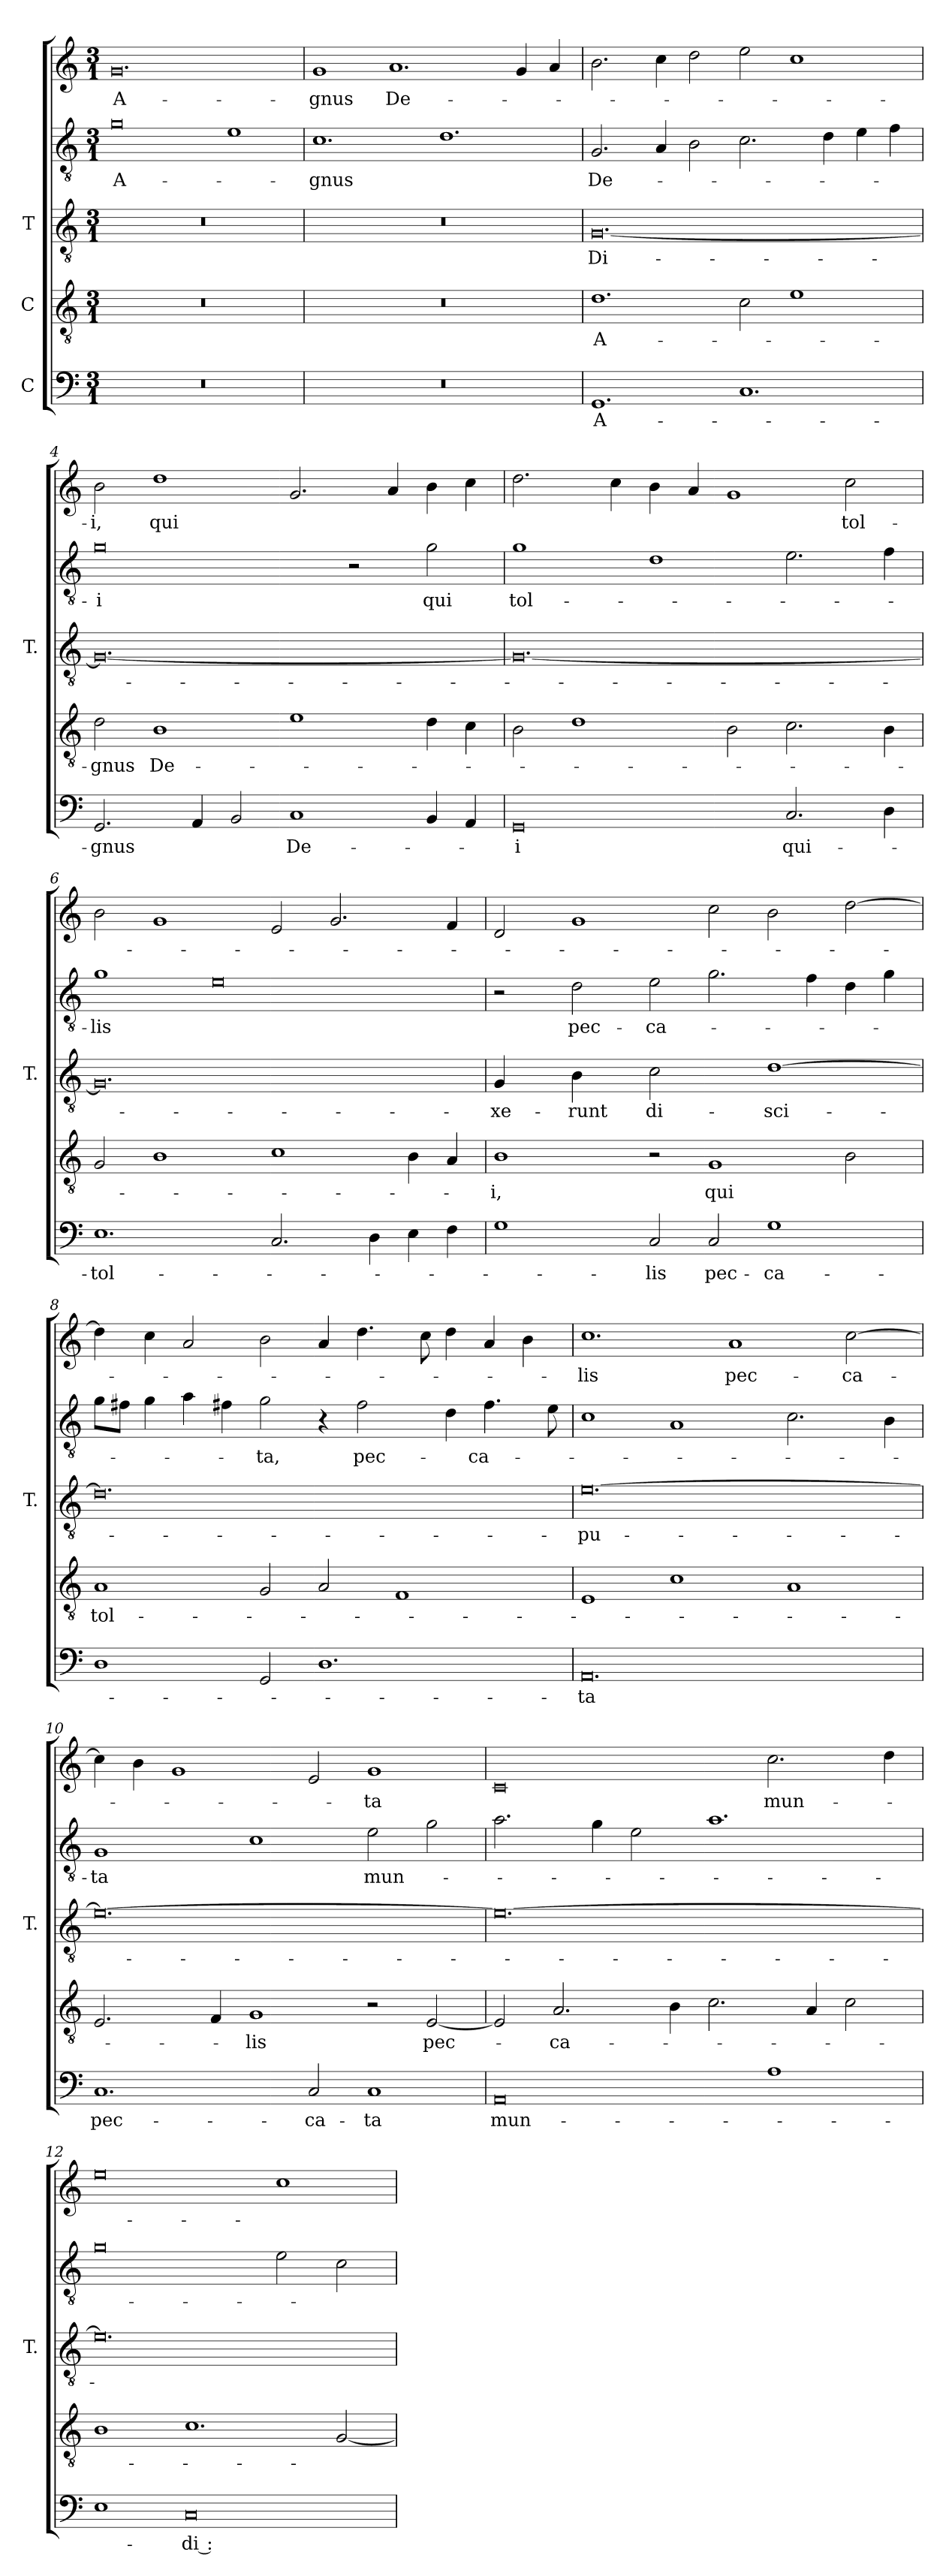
**kern	**text	**kern	**text	**kern	**text	**kern	**text	**kern	**text
*part5	*part5	*part4	*part4	*part3	*part3	*part2	*part2	*part1	*part1
*staff5	*staff5	*staff4	*staff4	*staff3	*staff3	*staff2	*staff2	*staff1	*staff1
*I"C	*	*I"C	*	*I"T	*	*	*	*	*
*	*	*	*	*I'T.	*	*	*	*	*
*clefF4	*	*clefGv2	*	*clefGv2	*	*clefGv2	*	*clefG2	*
*	*	*ITrd7c12	*	*ITrd7c12	*	*ITrd7c12	*	*	*
*k[]	*	*k[]	*	*k[]	*	*k[]	*	*k[]	*
*C:	*	*C:	*	*C:	*	*C:	*	*C:	*
*M3/1	*	*M3/1	*	*M3/1	*	*M3/1	*	*M3/1	*
=1	=1	=1	=1	=1	=1	=1	=1	=1	=1
!LO:N:vis=0	!	!LO:N:vis=0	!	!LO:N:vis=0	!	!	!	!	!
0.r	.	0.r	.	0.r	.	0G/	A-	0.g/	A-
.	.	.	.	.	.	1E/	.	.	.
=2	=2	=2	=2	=2	=2	=2	=2	=2	=2
!LO:N:vis=0	!	!LO:N:vis=0	!	!LO:N:vis=0	!	!	!	!	!
0.r	.	0.r	.	0.r	.	1.C/	-gnus	1g/	-gnus
.	.	.	.	.	.	.	.	1.a/	De-
.	.	.	.	.	.	1.D/	.	.	.
.	.	.	.	.	.	.	.	4g/	.
.	.	.	.	.	.	.	.	4a/	.
=3	=3	=3	=3	=3	=3	=3	=3	=3	=3
1.GG/	A-	1.D/	A-	[0.GG/	Di-	2.GG/	De-	2.b\	.
.	.	.	.	.	.	4AA/	.	4cc\	.
.	.	.	.	.	.	2BB\	.	2dd\	.
1.C/	.	2C\	.	.	.	2.C\	.	2ee\	.
.	.	1E/	.	.	.	.	.	1cc/	.
.	.	.	.	.	.	4D\	.	.	.
.	.	.	.	.	.	4E\	.	.	.
.	.	.	.	.	.	4F\	.	.	.
=4	=4	=4	=4	=4	=4	=4	=4	=4	=4
2.GG/	-gnus	2D\	-gnus	0.GG/_	.	0G/	-i	2b\	-i,
.	.	1BB\	De-	.	.	.	.	1dd/	qui
4AA/	.	.	.	.	.	.	.	.	.
2BB/	.	.	.	.	.	.	.	.	.
1C/	De-	1E/	.	.	.	.	.	2.g/	.
.	.	.	.	.	.	2r	.	.	.
.	.	.	.	.	.	.	.	4a/	.
4BB/	.	4D\	.	.	.	2G\	qui	4b\	.
4AA/	.	4C\	.	.	.	.	.	4cc\	.
!!LO:LB:g=z
=5	=5	=5	=5	=5	=5	=5	=5	=5	=5
0GG/	-i	2BB\	.	0.GG/_	.	1G/	tol-	2.dd\	.
.	.	1D/	.	.	.	.	.	.	.
.	.	.	.	.	.	.	.	4cc\	.
.	.	.	.	.	.	1D/	.	4b\	.
.	.	.	.	.	.	.	.	4a/	.
.	.	2BB\	.	.	.	.	.	1g/	.
2.C/	qui-	2.C\	.	.	.	2.E\	.	.	.
.	.	.	.	.	.	.	.	2cc\	tol-
4D\	.	4BB\	.	.	.	4F\	.	.	.
=6	=6	=6	=6	=6	=6	=6	=6	=6	=6
1.E/	-tol-	2GG/	.	0.GG/]	.	1G/	-lis	2b\	.
.	.	1BB\	.	.	.	.	.	1g/	.
.	.	.	.	.	.	0E/	.	.	.
2.C/	.	1C/	.	.	.	.	.	2e/	.
.	.	.	.	.	.	.	.	2.g/	.
4D\	.	.	.	.	.	.	.	.	.
4E\	.	4BB\	.	.	.	.	.	.	.
4F\	.	4AA/	.	.	.	.	.	4f/	.
=7	=7	=7	=7	=7	=7	=7	=7	=7	=7
1G/	.	1BB\	-i,	4GG/	-xe-	2r	.	2d/	.
.	.	.	.	4ryy	.	.	.	.	.
.	.	.	.	4BB\	-runt	2D\	pec-	1g/	.
.	.	.	.	4ryy	.	.	.	.	.
2C/	-lis	2r	.	2C\	di-	2E\	-ca-	.	.
2C/	pec-	1GG/	qui	2ryy	.	2.G\	.	2cc\	.
1G/	-ca-	.	.	[1D\	-sci-	.	.	2b\	.
.	.	.	.	.	.	4F\	.	.	.
.	.	2BB\	.	.	.	4D\	.	[2dd\	.
.	.	.	.	.	.	4G\	.	.	.
!!LO:LB:g=z
=8	=8	=8	=8	=8	=8	=8	=8	=8	=8
1D\	.	1AA/	tol-	0.D/]	.	8G\L	.	4dd\]	.
.	.	.	.	.	.	8F#X\J	.	.	.
.	.	.	.	.	.	4G\	.	4cc\	.
.	.	.	.	.	.	4A\	.	2a/	.
.	.	.	.	.	.	4F#X\	.	.	.
2GG/	.	2GG/	.	.	.	2G\	-ta,	2b\	.
1.D\	.	2AA/	.	.	.	4r	.	4a/	.
.	.	.	.	.	.	2F#\	pec-	4.dd\	.
.	.	1FF/	.	.	.	.	.	.	.
.	.	.	.	.	.	.	.	8cc\	.
.	.	.	.	.	.	4D\	.	4dd\	.
.	.	.	.	.	.	4.F#\	-ca-	4a/	.
.	.	.	.	.	.	.	.	4b\	.
.	.	.	.	.	.	8E\	.	.	.
=9	=9	=9	=9	=9	=9	=9	=9	=9	=9
0.AA/	-ta	1EE/	.	[0.E\	-pu-	1C/	.	1.cc/	-lis
.	.	1C/	.	.	.	1AA/	.	.	.
.	.	.	.	.	.	.	.	1a/	pec-
.	.	1AA/	.	.	.	2.C\	.	.	.
.	.	.	.	.	.	.	.	[2cc\	-ca-
.	.	.	.	.	.	4BB\	.	.	.
=10	=10	=10	=10	=10	=10	=10	=10	=10	=10
1.C/	pec-	2.EE/	.	0.E\_	.	1GG/	-ta	4cc\]	.
.	.	.	.	.	.	.	.	4b\	.
.	.	.	.	.	.	.	.	1g/	.
.	.	4FF/	.	.	.	.	.	.	.
.	.	1GG/	-lis	.	.	1C/	.	.	.
2C/	-ca-	.	.	.	.	.	.	2e/	.
1C/	-ta	2r	.	.	.	2E\	mun-	1g/	-ta
.	.	[2EE/	pec-	.	.	2G\	.	.	.
=11	=11	=11	=11	=11	=11	=11	=11	=11	=11
0AA/	mun-	2EE/]	.	0.E\_	.	2.A\	.	0c/	.
.	.	2.AA/	-ca-	.	.	.	.	.	.
.	.	.	.	.	.	4G\	.	.	.
.	.	.	.	.	.	2E\	.	.	.
.	.	4BB\	.	.	.	.	.	.	.
.	.	2.C\	.	.	.	1.A/	.	.	.
1A/	.	.	.	.	.	.	.	2.cc\	mun-
.	.	4AA/	.	.	.	.	.	.	.
.	.	2C\	.	.	.	.	.	.	.
.	.	.	.	.	.	.	.	4dd\	.
!!LO:PB:g=z
=12	=12	=12	=12	=12	=12	=12	=12	=12	=12
1E/	.	1BB\	.	0.E/]	.	0G/	.	0ee/	.
0C/	-di :	1.C/	.	.	.	.	.	.	.
.	.	.	.	.	.	2E\	.	1cc/	.
.	.	[2GG/	.	.	.	2C\	.	.	.
=	=	=	=	=	=	=	=	=	=
*-	*-	*-	*-	*-	*-	*-	*-	*-	*-
